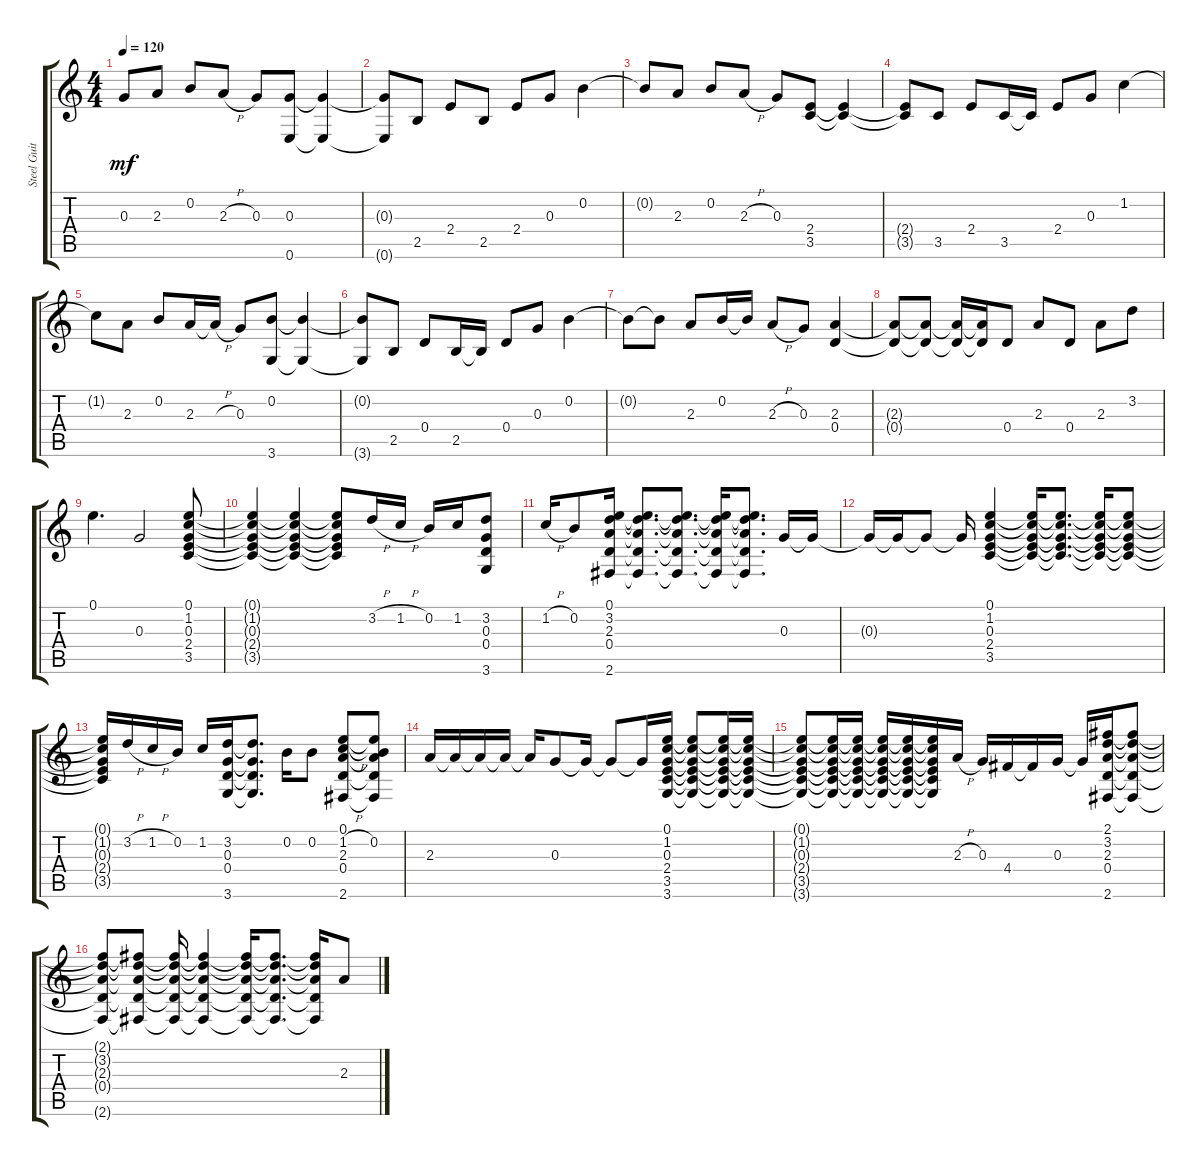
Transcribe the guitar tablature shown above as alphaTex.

\track ("Steel Guitar" "Steel Guit") {instrument acousticguitarsteel}
\staff {score tabs}
\tuning (E4 B3 G3 D3 A2 E2) {hide}
\ts (4 4)
\tempo 120
\clef g2
\ks c
0.3{t}.8{dy mf} 2.3.8 0.2.8 2.3{h}.8 0.3.8 (0.3 0.6).8 (0.3{t} 0.6{t}).4 |
(0.3{t} 0.6{t}).8 2.5.8 2.4.8 2.5.8 2.4.8 0.3.8 0.2.4 |
0.2{t}.8 2.3.8 0.2.8 2.3{h}.8 0.3.8 (2.4 3.5).8 (2.4{t} 3.5{t}).4 |
(2.4{t} 3.5{t}).8 3.5.8 2.4.8 3.5.16 3.5{t}.16 2.4.8 0.3.8 1.2.4 |
1.2{t}.8 2.3.8 0.2.8 2.3.16 2.3{h t}.16 0.3.8 (0.2 3.6).8 (0.2{t} 3.6{t}).4 |
(0.2{t} 3.6{t}).8 2.5.8 0.4.8 2.5.16 2.5{t}.16 0.4.8 0.3.8 0.2.4 |
0.2{t}.8 0.2{t}.8 2.3.8 0.2.16 0.2{t}.16 2.3{h}.8 0.3.8 (2.3 0.4).4 |
(2.3{t} 0.4{t}).8 (2.3{t} 0.4{t}).8 (2.3{t} 0.4{t}).16 (2.3{t} 0.4{t}).16 0.4.8 2.3.8 0.4.8 2.3.8 3.2.8 |
0.1.4{d} 0.3.2 (0.1 1.2 0.3 2.4 3.5).8 |
(0.1{t} 1.2{t} 0.3{t} 2.4{t} 3.5{t}).4 (0.1{t} 1.2{t} 0.3{t} 2.4{t} 3.5{t}).4 (0.1{t} 1.2{t} 0.3{t} 2.4{t} 3.5{t}).8 3.2{h}.16 1.2{h}.16 0.2.16 1.2.16 (3.2 0.3 0.4 3.6).8 |
1.2{h}.16 0.2.8 (0.1 3.2 2.3 0.4 2.6).16 (0.1{t} 3.2{t} 2.3{t} 0.4{t} 2.6{t}).8{d} (0.1{t} 3.2{t} 2.3{t} 0.4{t} 2.6{t}).8{d} (0.1{t} 3.2{t} 2.3{t} 0.4{t} 2.6{t}).16 (0.1{t} 3.2{t} 2.3{t} 0.4{t} 2.6{t}).8{d} 0.3.16 0.3{t}.16 |
0.3{t}.16 0.3{t}.16 0.3{t}.8 0.3{t}.16 (0.1 1.2 0.3 2.4 3.5).4 (0.1{t} 1.2{t} 0.3{t} 2.4{t} 3.5{t}).16 (0.1{t} 1.2{t} 0.3{t} 2.4{t} 3.5{t}).8{d} (0.1{t} 1.2{t} 0.3{t} 2.4{t} 3.5{t}).16 (0.1{t} 1.2{t} 0.3{t} 2.4{t} 3.5{t}).8 |
(0.1{t} 1.2{t} 0.3{t} 2.4{t} 3.5{t}).16 3.2{h}.16 1.2{h}.16 0.2.16 1.2.16 (3.2 0.3 0.4 3.6).16 (3.2{t} 0.3{t} 0.4{t} 3.6{t}).8{d} 0.2.16 0.2.8 (0.1 1.2{h} 2.3 0.4 2.6).8 (0.1{t} 0.2 2.3{t} 0.4{t} 2.6{t}).8 |
2.3.16 2.3{t}.16 2.3{t}.16 2.3{t}.16 2.3{t}.16 0.3.8 0.3{t}.16 0.3{t}.8 0.3{t}.16 (0.1 1.2 0.3 2.4 3.5 3.6).16 (0.1{t} 1.2{t} 0.3{t} 2.4{t} 3.5{t} 3.6{t}).8 (0.1{t} 1.2{t} 0.3{t} 2.4{t} 3.5{t} 3.6{t}).16 (0.1{t} 1.2{t} 0.3{t} 2.4{t} 3.5{t} 3.6{t}).16 |
(0.1{t} 1.2{t} 0.3{t} 2.4{t} 3.5{t} 3.6{t}).8 (0.1{t} 1.2{t} 0.3{t} 2.4{t} 3.5{t} 3.6{t}).16 (0.1{t} 1.2{t} 0.3{t} 2.4{t} 3.5{t} 3.6{t}).16 (0.1{t} 1.2{t} 0.3{t} 2.4{t} 3.5{t} 3.6{t}).16 (0.1{t} 1.2{t} 0.3{t} 2.4{t} 3.5{t} 3.6{t}).16 (0.1{t} 1.2{t} 0.3{t} 2.4{t} 3.5{t} 3.6{t}).16 2.3{h}.16 0.3.16 4.4.16 4.4{t}.16 0.3.16 0.3{t}.16 (2.1 3.2 2.3 0.4 2.6).16 (2.1{t} 3.2{t} 2.3{t} 0.4{t} 2.6{t}).8 |
(2.1{t} 3.2{t} 2.3{t} 0.4{t} 2.6{t}).8 (2.1{t} 3.2{t} 2.3{t} 0.4{t} 2.6{t}).8 (2.1{t} 3.2{t} 2.3{t} 0.4{t} 2.6{t}).16 (2.1{t} 3.2{t} 2.3{t} 0.4{t} 2.6{t}).4 (2.1{t} 3.2{t} 2.3{t} 0.4{t} 2.6{t}).16 (2.1{t} 3.2{t} 2.3{t} 0.4{t} 2.6{t}).8{d} (2.1{t} 3.2{t} 2.3{t} 0.4{t} 2.6{t}).16 2.3.8
